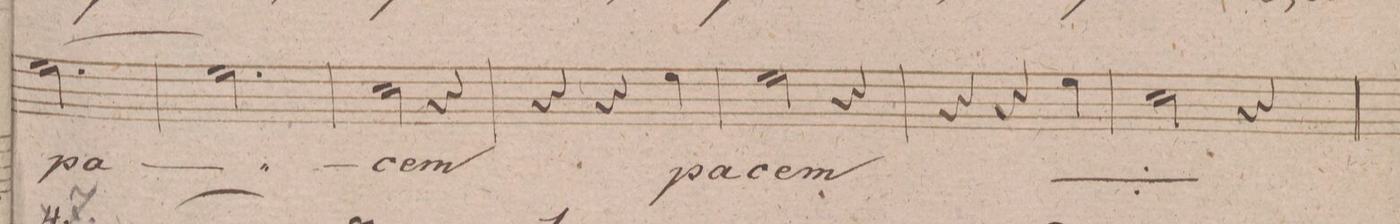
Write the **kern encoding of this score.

**kern	**text	**dynam
*I"Alto	*	*
*clefC3	*	*
*k[f#c#g#d#]	*	*
*M3/4	*	*
[2.f#	pa-	.
=62	=62	=62
2.f#]	.	.
=63	=63	=63
2d#	-cem,	.
4r	.	.
=64	=64	=64
4r	.	.
4r	.	.
4f#	pa-	.
=65	=65	=65
2f#	-cem,	.
4r	.	.
=66	=66	=66
4r	.	.
4r	.	.
*	*ij	*
4f#	pa-	.
=67	=67	=67
2d#	-cem,	.
4r	.	.
*	*Xij	*
=68	=68	=68
*-	*-	*-
